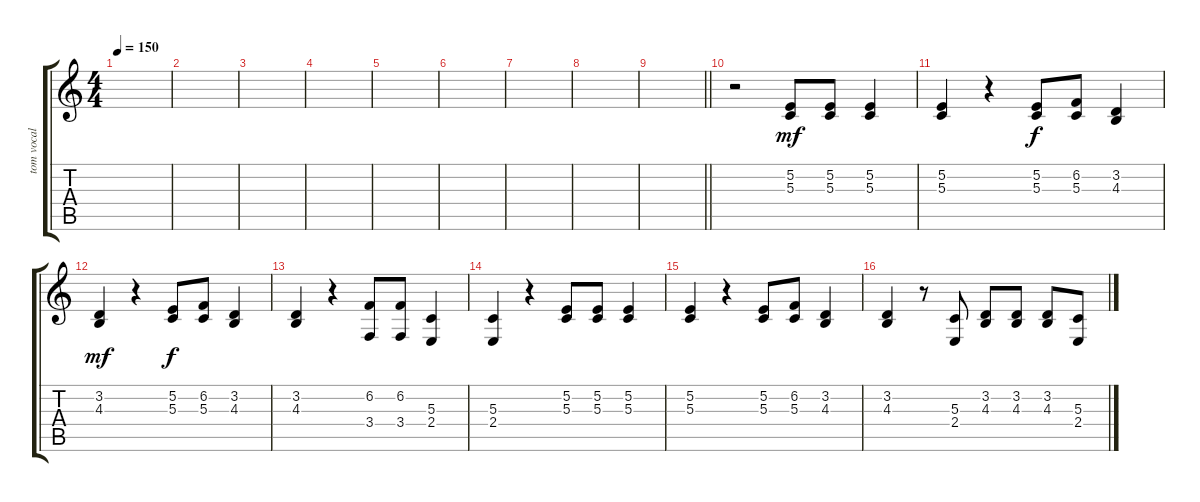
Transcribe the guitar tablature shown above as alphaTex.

\track ("tom vocal" "tom vocal") {instrument tenorsax}
\staff {score tabs}
\tuning (E4 B3 G3 D3 A2 E2) {hide}
\ts (4 4)
\tempo 150
\clef g2
\ks c
|
|
|
|
|
|
|
|
\barLineRight lightlight
|
r.2 (5.2 5.3).8{dy mf} (5.2 5.3).8 (5.2 5.3).4 |
(5.2 5.3).4 r.4 (5.2 5.3).8{dy f} (6.2 5.3).8 (3.2 4.3).4 |
(3.2 4.3).4{dy mf} r.4 (5.2 5.3).8{dy f} (6.2 5.3).8 (3.2 4.3).4 |
(3.2 4.3).4 r.4 (6.2 3.4).8 (6.2 3.4).8 (5.3 2.4).4 |
(5.3 2.4).4 r.4 (5.2 5.3).8 (5.2 5.3).8 (5.2 5.3).4 |
(5.2 5.3).4 r.4 (5.2 5.3).8 (6.2 5.3).8 (3.2 4.3).4 |
(3.2 4.3).4 r.8 (5.3 2.4).8 (3.2 4.3).8 (3.2 4.3).8 (3.2 4.3).8 (5.3 2.4).8
